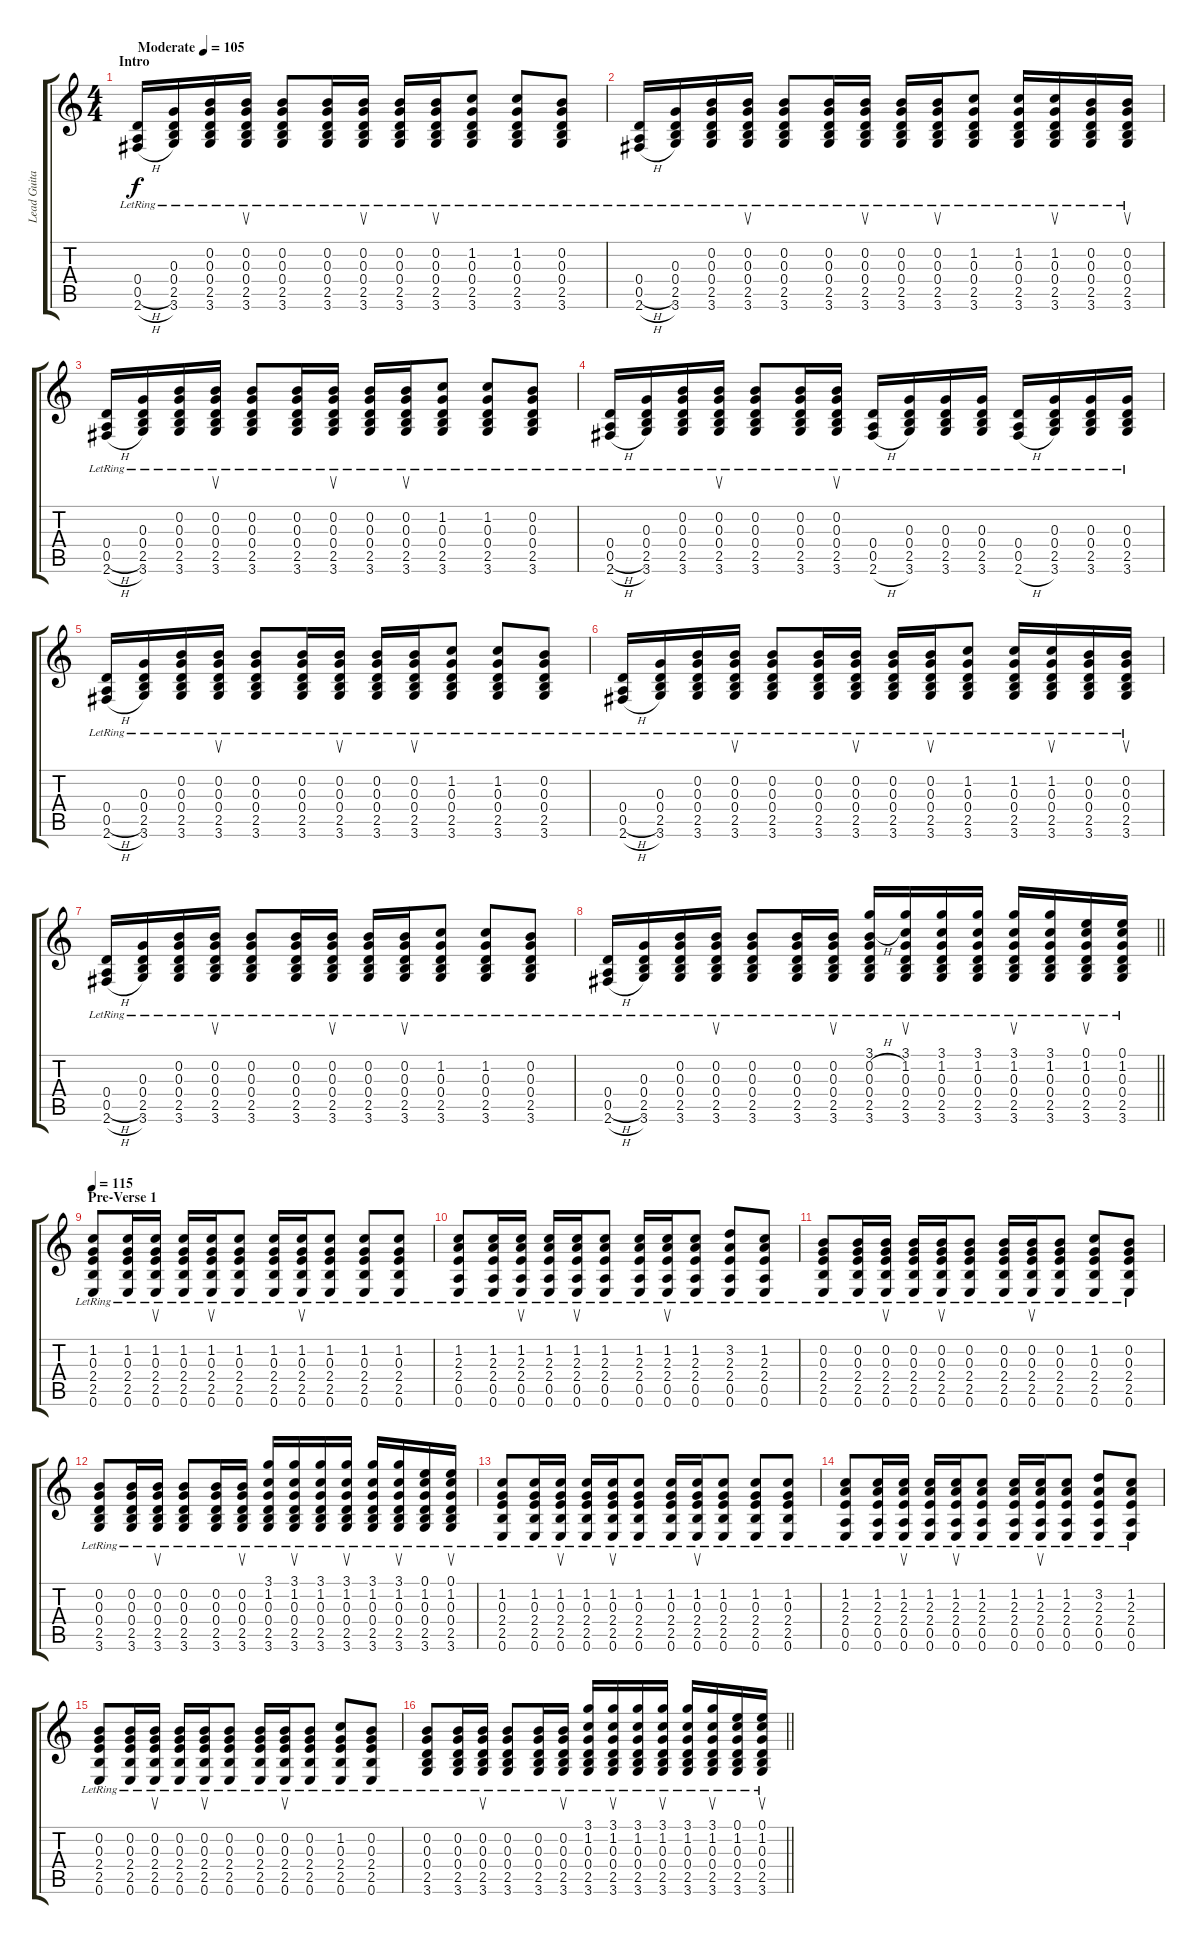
\track ("Lead Guitar" "Lead Guita") {instrument acousticguitarnylon}
\staff {score tabs}
\tuning (E4 B3 G3 D3 A2 E2) {hide}
\ts (4 4)
\section ("" "Intro")
\tempo (105 "Moderate")
\clef g2
\ks c
(0.4{lr} 0.5{h lr} 2.6{h lr}).16{dy f volume 7 instrument acousticguitarnylon} (0.3{lr} 0.4{lr} 2.5{lr} 3.6{lr}).16 (0.2{lr} 0.3{lr} 0.4{lr} 2.5{lr} 3.6{lr}).16 (0.2{lr} 0.3{lr} 0.4{lr} 2.5{lr} 3.6{lr}).16{su} (0.2{lr} 0.3{lr} 0.4{lr} 2.5{lr} 3.6{lr}).8 (0.2{lr} 0.3{lr} 0.4{lr} 2.5{lr} 3.6{lr}).16 (0.2{lr} 0.3{lr} 0.4{lr} 2.5{lr} 3.6{lr}).16{su} (0.2{lr} 0.3{lr} 0.4{lr} 2.5{lr} 3.6{lr}).16 (0.2{lr} 0.3{lr} 0.4{lr} 2.5{lr} 3.6{lr}).16{su} (1.2{lr} 0.3{lr} 0.4{lr} 2.5{lr} 3.6{lr}).8 (1.2{lr} 0.3{lr} 0.4{lr} 2.5{lr} 3.6{lr}).8 (0.2{lr} 0.3{lr} 0.4{lr} 2.5{lr} 3.6{lr}).8 |
(0.4{lr} 0.5{h lr} 2.6{h lr}).16 (0.3{lr} 0.4{lr} 2.5{lr} 3.6{lr}).16 (0.2{lr} 0.3{lr} 0.4{lr} 2.5{lr} 3.6{lr}).16 (0.2{lr} 0.3{lr} 0.4{lr} 2.5{lr} 3.6{lr}).16{su} (0.2{lr} 0.3{lr} 0.4{lr} 2.5{lr} 3.6{lr}).8 (0.2{lr} 0.3{lr} 0.4{lr} 2.5{lr} 3.6{lr}).16 (0.2{lr} 0.3{lr} 0.4{lr} 2.5{lr} 3.6{lr}).16{su} (0.2{lr} 0.3{lr} 0.4{lr} 2.5{lr} 3.6{lr}).16 (0.2{lr} 0.3{lr} 0.4{lr} 2.5{lr} 3.6{lr}).16{su} (1.2{lr} 0.3{lr} 0.4{lr} 2.5{lr} 3.6{lr}).8 (1.2{lr} 0.3{lr} 0.4{lr} 2.5{lr} 3.6{lr}).16 (1.2{lr} 0.3{lr} 0.4{lr} 2.5{lr} 3.6{lr}).16{su} (0.2{lr} 0.3{lr} 0.4{lr} 2.5{lr} 3.6{lr}).16 (0.2{lr} 0.3{lr} 0.4{lr} 2.5{lr} 3.6{lr}).16{su} |
(0.4{lr} 0.5{h lr} 2.6{h lr}).16 (0.3{lr} 0.4{lr} 2.5{lr} 3.6{lr}).16 (0.2{lr} 0.3{lr} 0.4{lr} 2.5{lr} 3.6{lr}).16 (0.2{lr} 0.3{lr} 0.4{lr} 2.5{lr} 3.6{lr}).16{su} (0.2{lr} 0.3{lr} 0.4{lr} 2.5{lr} 3.6{lr}).8 (0.2{lr} 0.3{lr} 0.4{lr} 2.5{lr} 3.6{lr}).16 (0.2{lr} 0.3{lr} 0.4{lr} 2.5{lr} 3.6{lr}).16{su} (0.2{lr} 0.3{lr} 0.4{lr} 2.5{lr} 3.6{lr}).16 (0.2{lr} 0.3{lr} 0.4{lr} 2.5{lr} 3.6{lr}).16{su} (1.2{lr} 0.3{lr} 0.4{lr} 2.5{lr} 3.6{lr}).8 (1.2{lr} 0.3{lr} 0.4{lr} 2.5{lr} 3.6{lr}).8 (0.2{lr} 0.3{lr} 0.4{lr} 2.5{lr} 3.6{lr}).8 |
(0.4{lr} 0.5{h lr} 2.6{h lr}).16 (0.3{lr} 0.4{lr} 2.5{lr} 3.6{lr}).16 (0.2{lr} 0.3{lr} 0.4{lr} 2.5{lr} 3.6{lr}).16 (0.2{lr} 0.3{lr} 0.4{lr} 2.5{lr} 3.6{lr}).16{su} (0.2{lr} 0.3{lr} 0.4{lr} 2.5{lr} 3.6{lr}).8 (0.2{lr} 0.3{lr} 0.4{lr} 2.5{lr} 3.6{lr}).16 (0.2{lr} 0.3{lr} 0.4{lr} 2.5{lr} 3.6{lr}).16{su} (0.4{lr} 0.5{lr} 2.6{h lr}).16 (0.3{lr} 0.4{lr} 2.5{lr} 3.6{lr}).16 (0.3{lr} 0.4{lr} 2.5{lr} 3.6{lr}).16 (0.3{lr} 0.4{lr} 2.5{lr} 3.6{lr}).16 (0.4{lr} 0.5{lr} 2.6{h lr}).16 (0.3{lr} 0.4{lr} 2.5{lr} 3.6{lr}).16 (0.3{lr} 0.4{lr} 2.5{lr} 3.6{lr}).16 (0.3{lr} 0.4{lr} 2.5{lr} 3.6{lr}).16 |
(0.4{lr} 0.5{h lr} 2.6{h lr}).16 (0.3{lr} 0.4{lr} 2.5{lr} 3.6{lr}).16 (0.2{lr} 0.3{lr} 0.4{lr} 2.5{lr} 3.6{lr}).16 (0.2{lr} 0.3{lr} 0.4{lr} 2.5{lr} 3.6{lr}).16{su} (0.2{lr} 0.3{lr} 0.4{lr} 2.5{lr} 3.6{lr}).8 (0.2{lr} 0.3{lr} 0.4{lr} 2.5{lr} 3.6{lr}).16 (0.2{lr} 0.3{lr} 0.4{lr} 2.5{lr} 3.6{lr}).16{su} (0.2{lr} 0.3{lr} 0.4{lr} 2.5{lr} 3.6{lr}).16 (0.2{lr} 0.3{lr} 0.4{lr} 2.5{lr} 3.6{lr}).16{su} (1.2{lr} 0.3{lr} 0.4{lr} 2.5{lr} 3.6{lr}).8 (1.2{lr} 0.3{lr} 0.4{lr} 2.5{lr} 3.6{lr}).8 (0.2{lr} 0.3{lr} 0.4{lr} 2.5{lr} 3.6{lr}).8 |
(0.4{lr} 0.5{h lr} 2.6{h lr}).16 (0.3{lr} 0.4{lr} 2.5{lr} 3.6{lr}).16 (0.2{lr} 0.3{lr} 0.4{lr} 2.5{lr} 3.6{lr}).16 (0.2{lr} 0.3{lr} 0.4{lr} 2.5{lr} 3.6{lr}).16{su} (0.2{lr} 0.3{lr} 0.4{lr} 2.5{lr} 3.6{lr}).8 (0.2{lr} 0.3{lr} 0.4{lr} 2.5{lr} 3.6{lr}).16 (0.2{lr} 0.3{lr} 0.4{lr} 2.5{lr} 3.6{lr}).16{su} (0.2{lr} 0.3{lr} 0.4{lr} 2.5{lr} 3.6{lr}).16 (0.2{lr} 0.3{lr} 0.4{lr} 2.5{lr} 3.6{lr}).16{su} (1.2{lr} 0.3{lr} 0.4{lr} 2.5{lr} 3.6{lr}).8 (1.2{lr} 0.3{lr} 0.4{lr} 2.5{lr} 3.6{lr}).16 (1.2{lr} 0.3{lr} 0.4{lr} 2.5{lr} 3.6{lr}).16{su} (0.2{lr} 0.3{lr} 0.4{lr} 2.5{lr} 3.6{lr}).16 (0.2{lr} 0.3{lr} 0.4{lr} 2.5{lr} 3.6{lr}).16{su} |
(0.4{lr} 0.5{h lr} 2.6{h lr}).16 (0.3{lr} 0.4{lr} 2.5{lr} 3.6{lr}).16 (0.2{lr} 0.3{lr} 0.4{lr} 2.5{lr} 3.6{lr}).16 (0.2{lr} 0.3{lr} 0.4{lr} 2.5{lr} 3.6{lr}).16{su} (0.2{lr} 0.3{lr} 0.4{lr} 2.5{lr} 3.6{lr}).8 (0.2{lr} 0.3{lr} 0.4{lr} 2.5{lr} 3.6{lr}).16 (0.2{lr} 0.3{lr} 0.4{lr} 2.5{lr} 3.6{lr}).16{su} (0.2{lr} 0.3{lr} 0.4{lr} 2.5{lr} 3.6{lr}).16 (0.2{lr} 0.3{lr} 0.4{lr} 2.5{lr} 3.6{lr}).16{su} (1.2{lr} 0.3{lr} 0.4{lr} 2.5{lr} 3.6{lr}).8 (1.2{lr} 0.3{lr} 0.4{lr} 2.5{lr} 3.6{lr}).8 (0.2{lr} 0.3{lr} 0.4{lr} 2.5{lr} 3.6{lr}).8 |
\barLineRight lightlight
(0.4{lr} 0.5{h lr} 2.6{h lr}).16 (0.3{lr} 0.4{lr} 2.5{lr} 3.6{lr}).16 (0.2{lr} 0.3{lr} 0.4{lr} 2.5{lr} 3.6{lr}).16 (0.2{lr} 0.3{lr} 0.4{lr} 2.5{lr} 3.6{lr}).16{su} (0.2{lr} 0.3{lr} 0.4{lr} 2.5{lr} 3.6{lr}).8 (0.2{lr} 0.3{lr} 0.4{lr} 2.5{lr} 3.6{lr}).16 (0.2{lr} 0.3{lr} 0.4{lr} 2.5{lr} 3.6{lr}).16{su} (3.1{lr} 0.2{h lr} 0.3{lr} 0.4{lr} 2.5{lr} 3.6{lr}).16 (3.1{lr} 1.2{lr} 0.3{lr} 0.4{lr} 2.5{lr} 3.6{lr}).16{su} (3.1{lr} 1.2{lr} 0.3{lr} 0.4{lr} 2.5{lr} 3.6{lr}).16 (3.1{lr} 1.2{lr} 0.3{lr} 0.4{lr} 2.5{lr} 3.6{lr}).16 (3.1{lr} 1.2{lr} 0.3{lr} 0.4{lr} 2.5{lr} 3.6{lr}).16{su} (3.1{lr} 1.2{lr} 0.3{lr} 0.4{lr} 2.5{lr} 3.6{lr}).16 (0.1{lr} 1.2{lr} 0.3{lr} 0.4{lr} 2.5{lr} 3.6{lr}).16{su} (0.1{lr} 1.2{lr} 0.3{lr} 0.4{lr} 2.5{lr} 3.6{lr}).16 |
\section ("" "Pre-Verse 1")
\tempo 115
(1.2{lr} 0.3{lr} 2.4{lr} 2.5{lr} 0.6{lr}).8 (1.2{lr} 0.3{lr} 2.4{lr} 2.5{lr} 0.6{lr}).16 (1.2{lr} 0.3{lr} 2.4{lr} 2.5{lr} 0.6{lr}).16{su} (1.2{lr} 0.3{lr} 2.4{lr} 2.5{lr} 0.6{lr}).16 (1.2{lr} 0.3{lr} 2.4{lr} 2.5{lr} 0.6{lr}).16{su} (1.2{lr} 0.3{lr} 2.4{lr} 2.5{lr} 0.6{lr}).8 (1.2{lr} 0.3{lr} 2.4{lr} 2.5{lr} 0.6{lr}).16 (1.2{lr} 0.3{lr} 2.4{lr} 2.5{lr} 0.6{lr}).16{su} (1.2{lr} 0.3{lr} 2.4{lr} 2.5{lr} 0.6{lr}).8 (1.2{lr} 0.3{lr} 2.4{lr} 2.5{lr} 0.6{lr}).8 (1.2{lr} 0.3{lr} 2.4{lr} 2.5{lr} 0.6{lr}).8 |
(1.2{lr} 2.3{lr} 2.4{lr} 0.5{lr} 0.6{lr}).8 (1.2{lr} 2.3{lr} 2.4{lr} 0.5{lr} 0.6{lr}).16 (1.2{lr} 2.3{lr} 2.4{lr} 0.5{lr} 0.6{lr}).16{su} (1.2{lr} 2.3{lr} 2.4{lr} 0.5{lr} 0.6{lr}).16 (1.2{lr} 2.3{lr} 2.4{lr} 0.5{lr} 0.6{lr}).16{su} (1.2{lr} 2.3{lr} 2.4{lr} 0.5{lr} 0.6{lr}).8 (1.2{lr} 2.3{lr} 2.4{lr} 0.5{lr} 0.6{lr}).16 (1.2{lr} 2.3{lr} 2.4{lr} 0.5{lr} 0.6{lr}).16{su} (1.2{lr} 2.3{lr} 2.4{lr} 0.5{lr} 0.6{lr}).8 (3.2{lr} 2.3{lr} 2.4{lr} 0.5{lr} 0.6{lr}).8 (1.2{lr} 2.3{lr} 2.4{lr} 0.5{lr} 0.6{lr}).8 |
(0.2{lr} 0.3{lr} 2.4{lr} 2.5{lr} 0.6{lr}).8 (0.2{lr} 0.3{lr} 2.4{lr} 2.5{lr} 0.6{lr}).16 (0.2{lr} 0.3{lr} 2.4{lr} 2.5{lr} 0.6{lr}).16{su} (0.2{lr} 0.3{lr} 2.4{lr} 2.5{lr} 0.6{lr}).16 (0.2{lr} 0.3{lr} 2.4{lr} 2.5{lr} 0.6{lr}).16{su} (0.2{lr} 0.3{lr} 2.4{lr} 2.5{lr} 0.6{lr}).8 (0.2{lr} 0.3{lr} 2.4{lr} 2.5{lr} 0.6{lr}).16 (0.2{lr} 0.3{lr} 2.4{lr} 2.5{lr} 0.6{lr}).16{su} (0.2{lr} 0.3{lr} 2.4{lr} 2.5{lr} 0.6{lr}).8 (1.2{lr} 0.3{lr} 2.4{lr} 2.5{lr} 0.6{lr}).8 (0.2{lr} 0.3{lr} 2.4{lr} 2.5{lr} 0.6{lr}).8 |
(0.2{lr} 0.3{lr} 0.4{lr} 2.5{lr} 3.6{lr}).8 (0.2{lr} 0.3{lr} 0.4{lr} 2.5{lr} 3.6{lr}).16 (0.2{lr} 0.3{lr} 0.4{lr} 2.5{lr} 3.6{lr}).16{su} (0.2{lr} 0.3{lr} 0.4{lr} 2.5{lr} 3.6{lr}).8 (0.2{lr} 0.3{lr} 0.4{lr} 2.5{lr} 3.6{lr}).16 (0.2{lr} 0.3{lr} 0.4{lr} 2.5{lr} 3.6{lr}).16{su} (3.1{lr} 1.2{lr} 0.3{lr} 0.4{lr} 2.5{lr} 3.6{lr}).16 (3.1{lr} 1.2{lr} 0.3{lr} 0.4{lr} 2.5{lr} 3.6{lr}).16{su} (3.1{lr} 1.2{lr} 0.3{lr} 0.4{lr} 2.5{lr} 3.6{lr}).16 (3.1{lr} 1.2{lr} 0.3{lr} 0.4{lr} 2.5{lr} 3.6{lr}).16{su} (3.1{lr} 1.2{lr} 0.3{lr} 0.4{lr} 2.5{lr} 3.6{lr}).16 (3.1{lr} 1.2{lr} 0.3{lr} 0.4{lr} 2.5{lr} 3.6{lr}).16{su} (0.1{lr} 1.2{lr} 0.3{lr} 0.4{lr} 2.5{lr} 3.6{lr}).16 (0.1{lr} 1.2{lr} 0.3{lr} 0.4{lr} 2.5{lr} 3.6{lr}).16{su} |
(1.2{lr} 0.3{lr} 2.4{lr} 2.5{lr} 0.6{lr}).8 (1.2{lr} 0.3{lr} 2.4{lr} 2.5{lr} 0.6{lr}).16 (1.2{lr} 0.3{lr} 2.4{lr} 2.5{lr} 0.6{lr}).16{su} (1.2{lr} 0.3{lr} 2.4{lr} 2.5{lr} 0.6{lr}).16 (1.2{lr} 0.3{lr} 2.4{lr} 2.5{lr} 0.6{lr}).16{su} (1.2{lr} 0.3{lr} 2.4{lr} 2.5{lr} 0.6{lr}).8 (1.2{lr} 0.3{lr} 2.4{lr} 2.5{lr} 0.6{lr}).16 (1.2{lr} 0.3{lr} 2.4{lr} 2.5{lr} 0.6{lr}).16{su} (1.2{lr} 0.3{lr} 2.4{lr} 2.5{lr} 0.6{lr}).8 (1.2{lr} 0.3{lr} 2.4{lr} 2.5{lr} 0.6{lr}).8 (1.2{lr} 0.3{lr} 2.4{lr} 2.5{lr} 0.6{lr}).8 |
(1.2{lr} 2.3{lr} 2.4{lr} 0.5{lr} 0.6{lr}).8 (1.2{lr} 2.3{lr} 2.4{lr} 0.5{lr} 0.6{lr}).16 (1.2{lr} 2.3{lr} 2.4{lr} 0.5{lr} 0.6{lr}).16{su} (1.2{lr} 2.3{lr} 2.4{lr} 0.5{lr} 0.6{lr}).16 (1.2{lr} 2.3{lr} 2.4{lr} 0.5{lr} 0.6{lr}).16{su} (1.2{lr} 2.3{lr} 2.4{lr} 0.5{lr} 0.6{lr}).8 (1.2{lr} 2.3{lr} 2.4{lr} 0.5{lr} 0.6{lr}).16 (1.2{lr} 2.3{lr} 2.4{lr} 0.5{lr} 0.6{lr}).16{su} (1.2{lr} 2.3{lr} 2.4{lr} 0.5{lr} 0.6{lr}).8 (3.2{lr} 2.3{lr} 2.4{lr} 0.5{lr} 0.6{lr}).8 (1.2{lr} 2.3{lr} 2.4{lr} 0.5{lr} 0.6{lr}).8 |
(0.2{lr} 0.3{lr} 2.4{lr} 2.5{lr} 0.6{lr}).8 (0.2{lr} 0.3{lr} 2.4{lr} 2.5{lr} 0.6{lr}).16 (0.2{lr} 0.3{lr} 2.4{lr} 2.5{lr} 0.6{lr}).16{su} (0.2{lr} 0.3{lr} 2.4{lr} 2.5{lr} 0.6{lr}).16 (0.2{lr} 0.3{lr} 2.4{lr} 2.5{lr} 0.6{lr}).16{su} (0.2{lr} 0.3{lr} 2.4{lr} 2.5{lr} 0.6{lr}).8 (0.2{lr} 0.3{lr} 2.4{lr} 2.5{lr} 0.6{lr}).16 (0.2{lr} 0.3{lr} 2.4{lr} 2.5{lr} 0.6{lr}).16{su} (0.2{lr} 0.3{lr} 2.4{lr} 2.5{lr} 0.6{lr}).8 (1.2{lr} 0.3{lr} 2.4{lr} 2.5{lr} 0.6{lr}).8 (0.2{lr} 0.3{lr} 2.4{lr} 2.5{lr} 0.6{lr}).8 |
\barLineRight lightlight
(0.2{lr} 0.3{lr} 0.4{lr} 2.5{lr} 3.6{lr}).8 (0.2{lr} 0.3{lr} 0.4{lr} 2.5{lr} 3.6{lr}).16 (0.2{lr} 0.3{lr} 0.4{lr} 2.5{lr} 3.6{lr}).16{su} (0.2{lr} 0.3{lr} 0.4{lr} 2.5{lr} 3.6{lr}).8 (0.2{lr} 0.3{lr} 0.4{lr} 2.5{lr} 3.6{lr}).16 (0.2{lr} 0.3{lr} 0.4{lr} 2.5{lr} 3.6{lr}).16{su} (3.1{lr} 1.2{lr} 0.3{lr} 0.4{lr} 2.5{lr} 3.6{lr}).16 (3.1{lr} 1.2{lr} 0.3{lr} 0.4{lr} 2.5{lr} 3.6{lr}).16{su} (3.1{lr} 1.2{lr} 0.3{lr} 0.4{lr} 2.5{lr} 3.6{lr}).16 (3.1{lr} 1.2{lr} 0.3{lr} 0.4{lr} 2.5{lr} 3.6{lr}).16{su} (3.1{lr} 1.2{lr} 0.3{lr} 0.4{lr} 2.5{lr} 3.6{lr}).16 (3.1{lr} 1.2{lr} 0.3{lr} 0.4{lr} 2.5{lr} 3.6{lr}).16{su} (0.1{lr} 1.2{lr} 0.3{lr} 0.4{lr} 2.5{lr} 3.6{lr}).16 (0.1{lr} 1.2{lr} 0.3{lr} 0.4{lr} 2.5{lr} 3.6{lr}).16{su}
